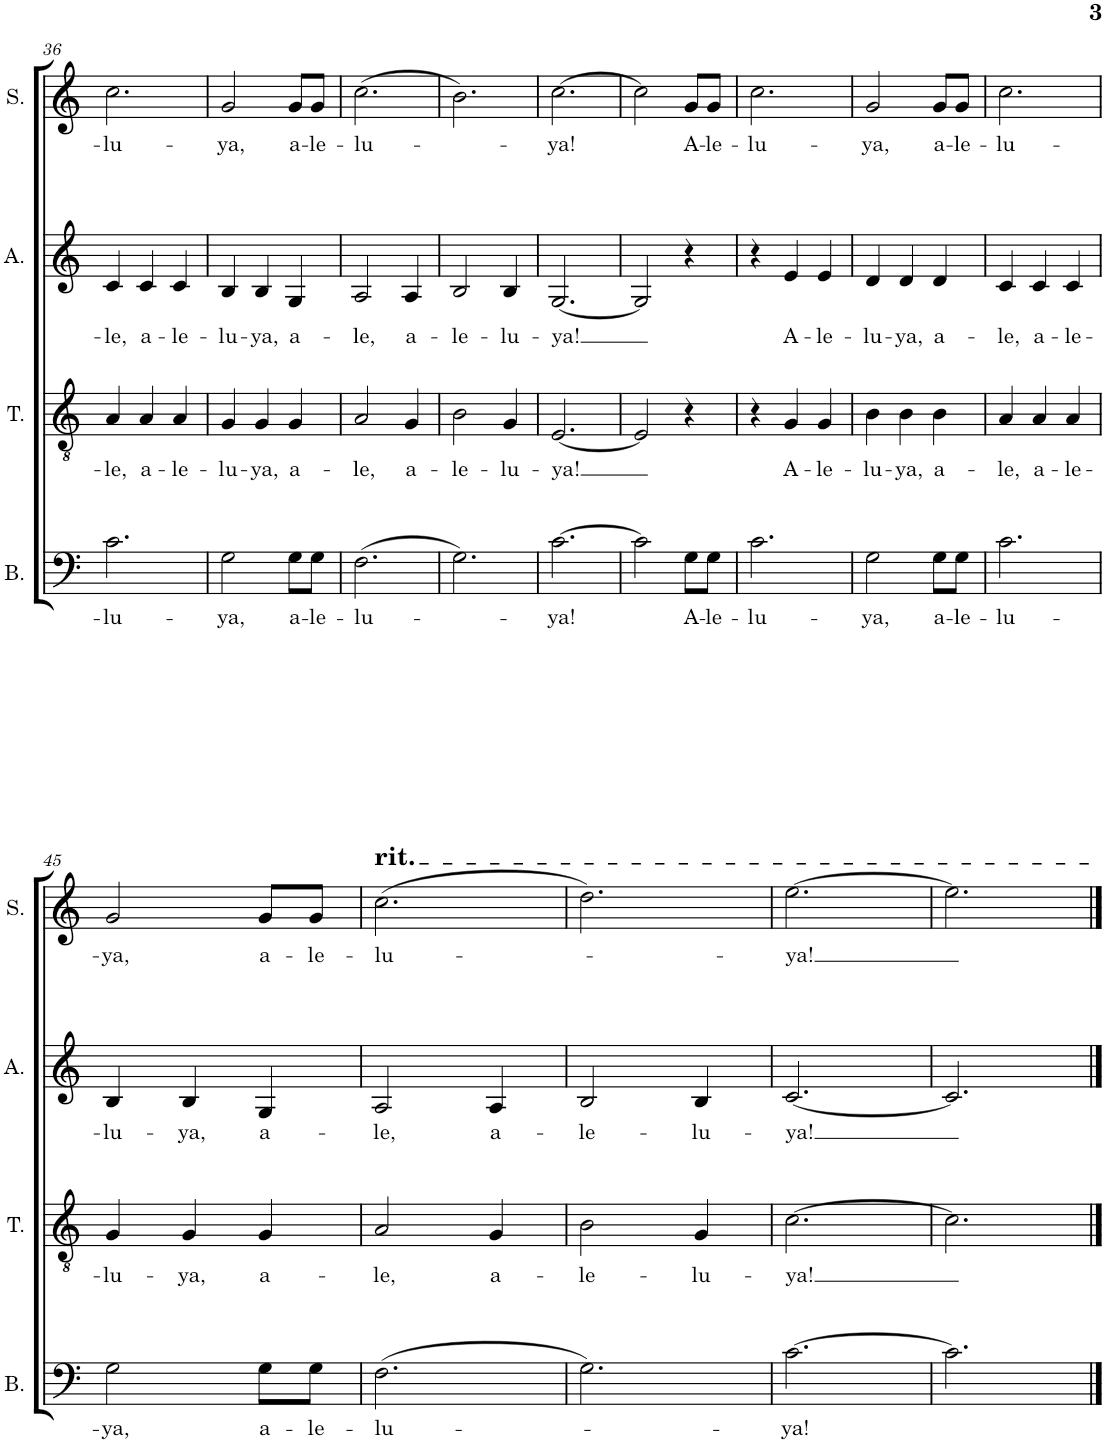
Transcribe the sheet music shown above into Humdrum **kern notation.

**kern	**text	**kern	**text	**kern	**text	**kern	**text
*part4	*part4	*part3	*part3	*part2	*part2	*part1	*part1
*staff4	*staff4	*staff3	*staff3	*staff2	*staff2	*staff1	*staff1
*I"Bass	*	*I"Tenor	*	*I"Alto	*	*I"Soprano	*
*I'B.	*	*I'T.	*	*I'A.	*	*I'S.	*
!!LO:PB:g=z
*clefF4	*	*clefGv2	*	*clefG2	*	*clefG2	*
*k[]	*	*k[]	*	*k[]	*	*k[]	*
*M3/4	*	*M3/4	*	*M3/4	*	*M3/4	*
=36	=36	=36	=36	=36	=36	=36	=36
!	!LO:LY:b	!	!LO:LY:b	!	!LO:LY:b	!	!LO:LY:b
2.c\	-lu-	4A/	-le,	4c/	-le,	2.cc\	-lu-
!	!	!	!LO:LY:b	!	!LO:LY:b	!	!
.	.	4A/	a-	4c/	a-	.	.
!	!	!	!LO:LY:b	!	!LO:LY:b	!	!
.	.	4A/	-le-	4c/	-le-	.	.
=37	=37	=37	=37	=37	=37	=37	=37
!	!LO:LY:b	!	!LO:LY:b	!	!LO:LY:b	!	!LO:LY:b
2G\	-ya,	4G/	-lu-	4B/	-lu-	2g/	-ya,
!	!	!	!LO:LY:b	!	!LO:LY:b	!	!
.	.	4G/	-ya,	4B/	-ya,	.	.
!	!LO:LY:b	!	!LO:LY:b	!	!LO:LY:b	!	!LO:LY:b
8G\L	a-	4G/	a-	4G/	a-	8g/L	a-
!	!LO:LY:b	!	!	!	!	!	!LO:LY:b
8G\J	-le-	.	.	.	.	8g/J	-le-
=38	=38	=38	=38	=38	=38	=38	=38
!	!LO:LY:b	!	!LO:LY:b	!	!LO:LY:b	!	!LO:LY:b
(2.F\	-lu-	2A/	-le,	2A/	-le,	(2.cc\	-lu-
!	!	!	!LO:LY:b	!	!LO:LY:b	!	!
.	.	4G/	a-	4A/	a-	.	.
=39	=39	=39	=39	=39	=39	=39	=39
!	!	!	!LO:LY:b	!	!LO:LY:b	!	!
2.G\)	.	2B\	-le-	2B/	-le-	2.b\)	.
!	!	!	!LO:LY:b	!	!LO:LY:b	!	!
.	.	4G/	-lu-	4B/	-lu-	.	.
=40	=40	=40	=40	=40	=40	=40	=40
!	!LO:LY:b	!	!LO:LY:b	!	!LO:LY:b	!	!LO:LY:b
[2.c\	-ya!	[2.E/	-ya!	[2.G/	-ya!	[2.cc\	-ya!
=41	=41	=41	=41	=41	=41	=41	=41
2c\]	.	2E/]	.	2G/]	.	2cc\]	.
!	!LO:LY:b	!	!	!	!	!	!LO:LY:b
8G\L	A-	4r	.	4r	.	8g/L	A-
!	!LO:LY:b	!	!	!	!	!	!LO:LY:b
8G\J	-le-	.	.	.	.	8g/J	-le-
=42	=42	=42	=42	=42	=42	=42	=42
!	!LO:LY:b	!	!	!	!	!	!LO:LY:b
2.c\	-lu-	4r	.	4r	.	2.cc\	-lu-
!	!	!	!LO:LY:b	!	!LO:LY:b	!	!
.	.	4G/	A-	4e/	A-	.	.
!	!	!	!LO:LY:b	!	!LO:LY:b	!	!
.	.	4G/	-le-	4e/	-le-	.	.
=43	=43	=43	=43	=43	=43	=43	=43
!	!LO:LY:b	!	!LO:LY:b	!	!LO:LY:b	!	!LO:LY:b
2G\	-ya,	4B\	-lu-	4d/	-lu-	2g/	-ya,
!	!	!	!LO:LY:b	!	!LO:LY:b	!	!
.	.	4B\	-ya,	4d/	-ya,	.	.
!	!LO:LY:b	!	!LO:LY:b	!	!LO:LY:b	!	!LO:LY:b
8G\L	a-	4B\	a-	4d/	a-	8g/L	a-
!	!LO:LY:b	!	!	!	!	!	!LO:LY:b
8G\J	-le-	.	.	.	.	8g/J	-le-
=44	=44	=44	=44	=44	=44	=44	=44
!	!LO:LY:b	!	!LO:LY:b	!	!LO:LY:b	!	!LO:LY:b
2.c\	-lu-	4A/	-le,	4c/	-le,	2.cc\	-lu-
!	!	!	!LO:LY:b	!	!LO:LY:b	!	!
.	.	4A/	a-	4c/	a-	.	.
!	!	!	!LO:LY:b	!	!LO:LY:b	!	!
.	.	4A/	-le-	4c/	-le-	.	.
!!LO:LB:g=z
=45	=45	=45	=45	=45	=45	=45	=45
!	!LO:LY:b	!	!LO:LY:b	!	!LO:LY:b	!	!LO:LY:b
2G\	-ya,	4G/	-lu-	4B/	-lu-	2g/	-ya,
!	!	!	!LO:LY:b	!	!LO:LY:b	!	!
.	.	4G/	-ya,	4B/	-ya,	.	.
!	!LO:LY:b	!	!LO:LY:b	!	!LO:LY:b	!	!LO:LY:b
8G\L	a-	4G/	a-	4G/	a-	8g/L	a-
!	!LO:LY:b	!	!	!	!	!	!LO:LY:b
8G\J	-le-	.	.	.	.	8g/J	-le-
=46	=46	=46	=46	=46	=46	=46	=46
!	!	!	!	!	!	!LO:TX:a:t=rit.	!
!	!LO:LY:b	!	!LO:LY:b	!	!LO:LY:b	!	!LO:LY:b
(2.F\	-lu-	2A/	-le,	2A/	-le,	(2.cc\	-lu-
!	!	!	!LO:LY:b	!	!LO:LY:b	!	!
.	.	4G/	a-	4A/	a-	.	.
=47	=47	=47	=47	=47	=47	=47	=47
!	!	!	!LO:LY:b	!	!LO:LY:b	!	!
2.G\)	.	2B\	-le-	2B/	-le-	2.dd\)	.
!	!	!	!LO:LY:b	!	!LO:LY:b	!	!
.	.	4G/	-lu-	4B/	-lu-	.	.
=48	=48	=48	=48	=48	=48	=48	=48
!	!LO:LY:b	!	!LO:LY:b	!	!LO:LY:b	!	!LO:LY:b
[2.c\	-ya!	[2.c\	-ya!	[2.c/	-ya!	[2.ee\	-ya!
=49	=49	=49	=49	=49	=49	=49	=49
2.c\]	.	2.c\]	.	2.c/]	.	2.ee\]	.
==	==	==	==	==	==	==	==
*-	*-	*-	*-	*-	*-	*-	*-
